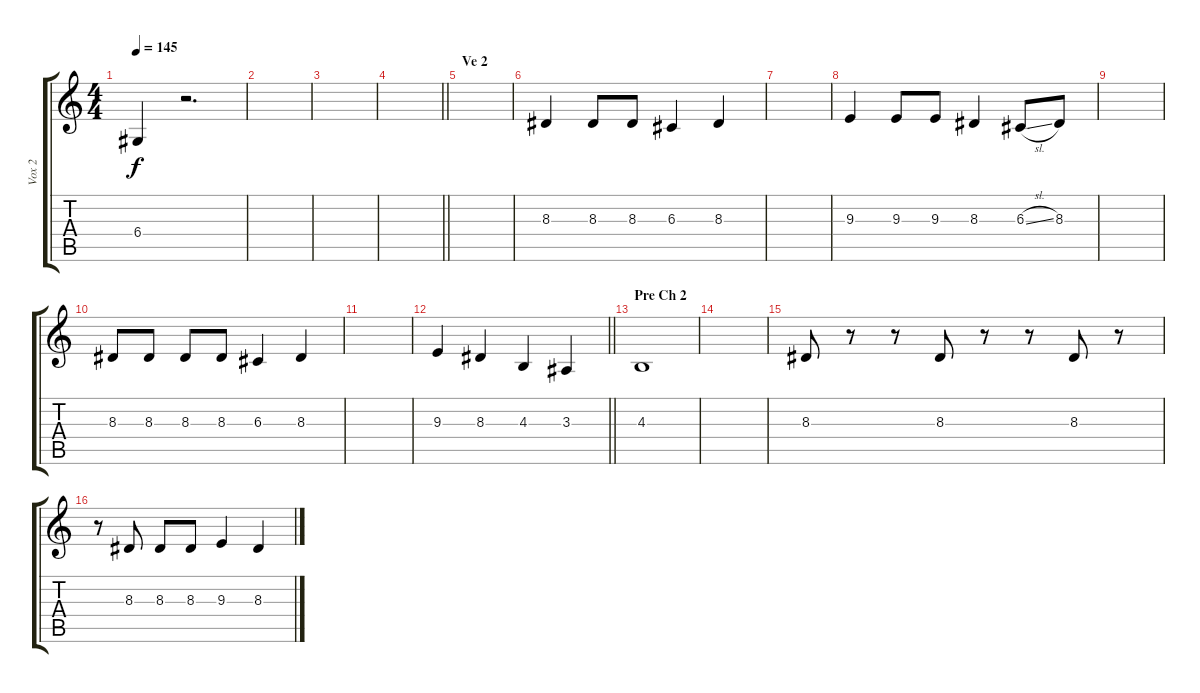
\track ("Vox 2" "Vox 2") {instrument baritonesax}
\staff {score tabs}
\tuning (E4 B3 G3 D3 A2 E2) {hide}
\ts (4 4)
\tempo 145
\clef g2
\ks c
6.4{t}.4{dy f} r.2{d} |
|
|
\barLineRight lightlight
|
\section ("" "Ve 2")
|
8.3.4 8.3.8 8.3.8 6.3.4 8.3.4 |
|
9.3.4 9.3.8 9.3.8 8.3.4 6.3{sl}.8 8.3.8 |
|
8.3.8 8.3.8 8.3.8 8.3.8 6.3.4 8.3.4 |
|
\barLineRight lightlight
9.3.4 8.3.4 4.3.4 3.3.4 |
\section ("" "Pre Ch 2")
4.3.1 |
|
8.3.8 r.8 r.8 8.3.8 r.8 r.8 8.3.8 r.8 |
r.8 8.3.8 8.3.8 8.3.8 9.3.4 8.3.4
